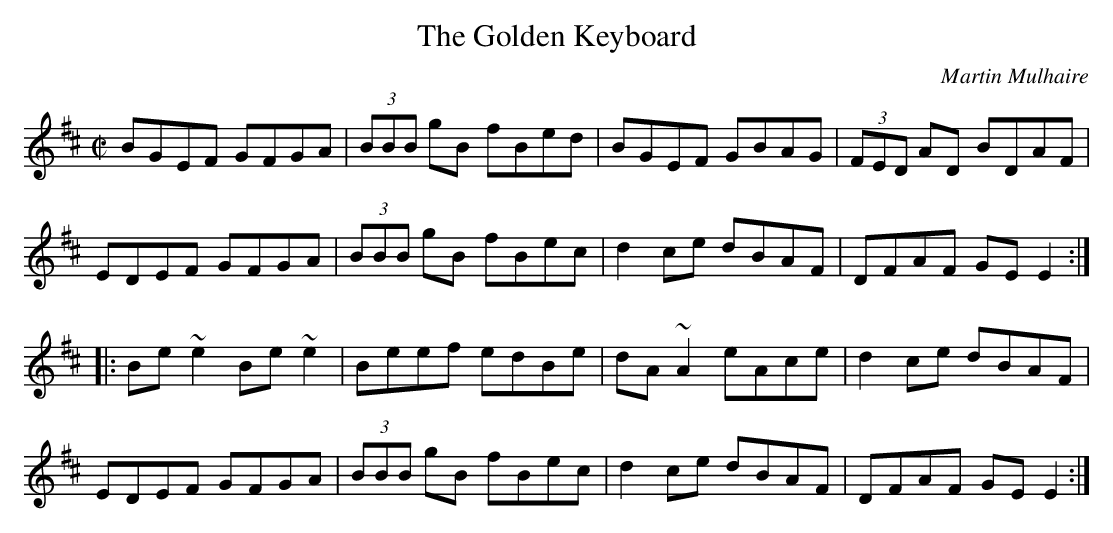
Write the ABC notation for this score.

X:1
T:Golden Keyboard, The
C:Martin Mulhaire
M:C|
L:1/8
K:EDor
BGEF GFGA|(3BBB gB fBed|BGEF GBAG|(3FED AD BDAF|!
EDEF GFGA|(3BBB gB fBec|d2ce dBAF|DFAF GEE2:|!
|:Be~e2 Be~e2|Beef edBe|dA~A2 eAce|d2ce dBAF|!
EDEF GFGA|(3BBB gB fBec|d2ce dBAF|DFAF GEE2:|]!
